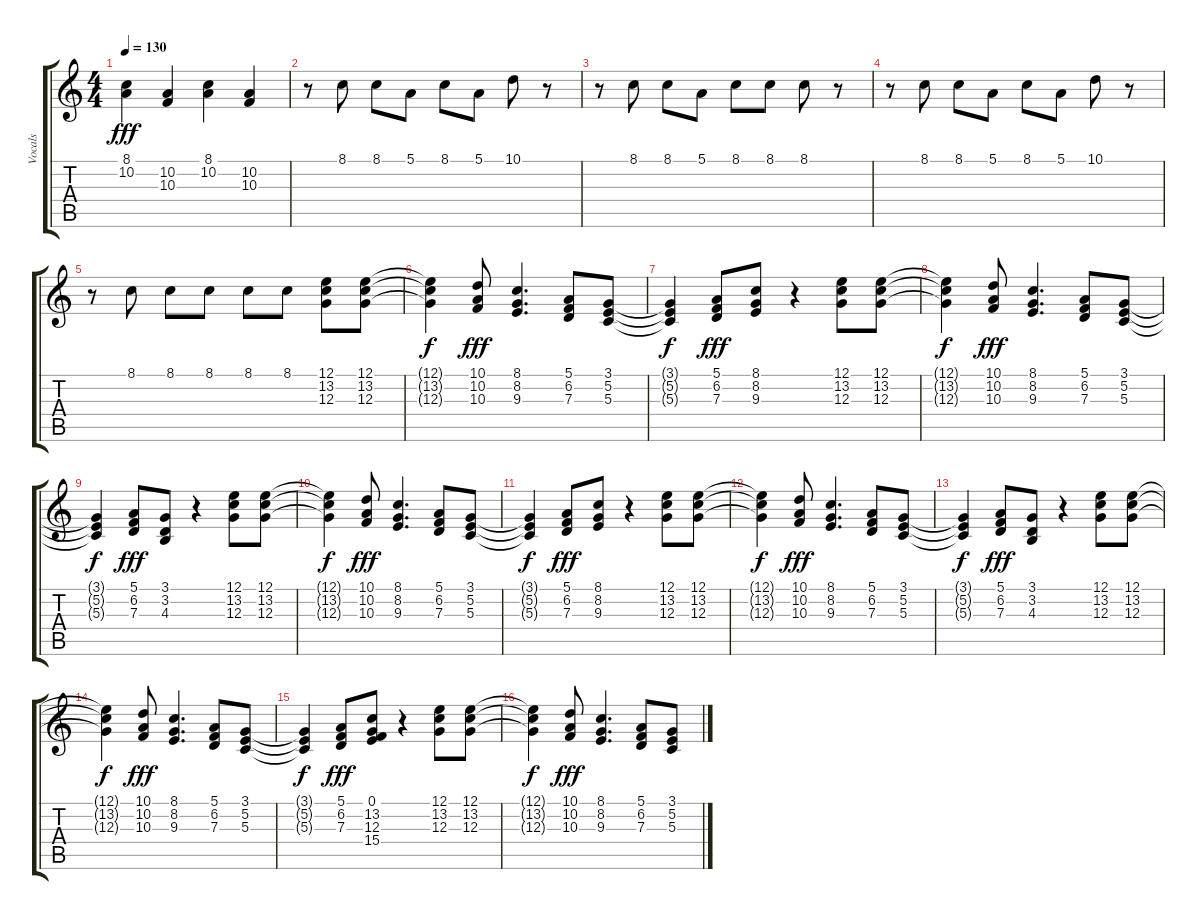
\track ("Vocals" "Vocals") {instrument voiceoohs}
\staff {score tabs}
\tuning (E4 B3 G3 D3 A2 E2) {hide}
\ts (4 4)
\tempo 130
\clef g2
\ks c
(8.1 10.2).4{dy fff} (10.2 10.3).4 (8.1 10.2).4 (10.2 10.3).4 |
r.8 8.1.8 8.1.8 5.1.8 8.1.8 5.1.8 10.1.8 r.8 |
r.8 8.1.8 8.1.8 5.1.8 8.1.8 8.1.8 8.1.8 r.8 |
r.8 8.1.8 8.1.8 5.1.8 8.1.8 5.1.8 10.1.8 r.8 |
r.8 8.1.8 8.1.8 8.1.8 8.1.8 8.1.8 (12.1 13.2 12.3).8 (12.1 13.2 12.3).8 |
(12.1{t} 13.2{t} 12.3{t}).4{dy f} (10.1 10.2 10.3).8{dy fff} (8.1 8.2 9.3).4{d} (5.1 6.2 7.3).8 (3.1 5.2 5.3).8 |
(3.1{t} 5.2{t} 5.3{t}).4{dy f} (5.1 6.2 7.3).8{dy fff} (8.1 8.2 9.3).8 r.4 (12.1 13.2 12.3).8 (12.1 13.2 12.3).8 |
(12.1{t} 13.2{t} 12.3{t}).4{dy f} (10.1 10.2 10.3).8{dy fff} (8.1 8.2 9.3).4{d} (5.1 6.2 7.3).8 (3.1 5.2 5.3).8 |
(3.1{t} 5.2{t} 5.3{t}).4{dy f} (5.1 6.2 7.3).8{dy fff} (3.1 3.2 4.3).8 r.4 (12.1 13.2 12.3).8 (12.1 13.2 12.3).8 |
(12.1{t} 13.2{t} 12.3{t}).4{dy f} (10.1 10.2 10.3).8{dy fff} (8.1 8.2 9.3).4{d} (5.1 6.2 7.3).8 (3.1 5.2 5.3).8 |
(3.1{t} 5.2{t} 5.3{t}).4{dy f} (5.1 6.2 7.3).8{dy fff} (8.1 8.2 9.3).8 r.4 (12.1 13.2 12.3).8 (12.1 13.2 12.3).8 |
(12.1{t} 13.2{t} 12.3{t}).4{dy f} (10.1 10.2 10.3).8{dy fff} (8.1 8.2 9.3).4{d} (5.1 6.2 7.3).8 (3.1 5.2 5.3).8 |
(3.1{t} 5.2{t} 5.3{t}).4{dy f} (5.1 6.2 7.3).8{dy fff} (3.1 3.2 4.3).8 r.4 (12.1 13.2 12.3).8 (12.1 13.2 12.3).8 |
(12.1{t} 13.2{t} 12.3{t}).4{dy f} (10.1 10.2 10.3).8{dy fff} (8.1 8.2 9.3).4{d} (5.1 6.2 7.3).8 (3.1 5.2 5.3).8 |
(3.1{t} 5.2{t} 5.3{t}).4{dy f} (5.1 6.2 7.3).8{dy fff} (0.1 13.2 12.3 15.4).8 r.4 (12.1 13.2 12.3).8 (12.1 13.2 12.3).8 |
(12.1{t} 13.2{t} 12.3{t}).4{dy f} (10.1 10.2 10.3).8{dy fff} (8.1 8.2 9.3).4{d} (5.1 6.2 7.3).8 (3.1 5.2 5.3).8
